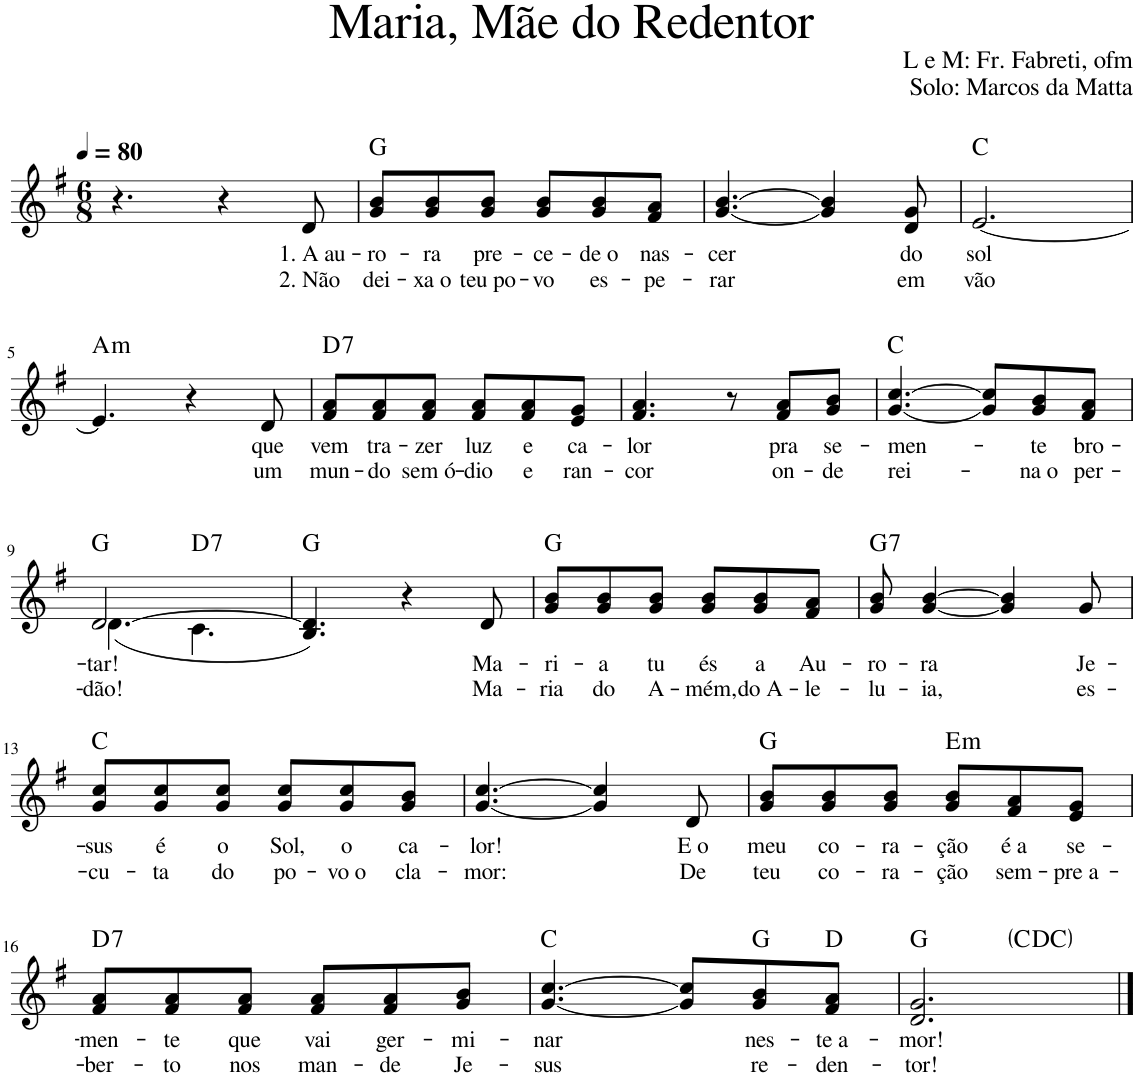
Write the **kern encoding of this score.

**kern	**text	**text	**harte
*part1	*part1	*part1	*part1
*staff1	*staff1	*staff1	*
*I"Voz	*	*	*
*I'Vo.	*	*	*
*clefG2	*	*	*
*k[f#]	*	*	*
*M6/8	*	*	*
*MM80	*	*	*
=1	=1	=1	=1
4.r	.	.	.
4r	.	.	.
!	!LO:LY:b	!LO:LY:b	!
8d/	1. A au-	2. Não	.
=2	=2	=2	=2
!	!LO:LY:b	!LO:LY:b	!
8g/ 8b/L	-ro-	dei-	G:maj
!	!LO:LY:b	!LO:LY:b	!
8g/ 8b/	-ra	-xa o	.
!	!LO:LY:b	!LO:LY:b	!
8g/ 8b/J	pre-	teu po-	.
!	!LO:LY:b	!LO:LY:b	!
8g/ 8b/L	-ce-	-vo	.
!	!LO:LY:b	!LO:LY:b	!
8g/ 8b/	-de o	es-	.
!	!LO:LY:b	!LO:LY:b	!
8f#/ 8a/J	nas-	-pe-	.
=3	=3	=3	=3
!	!LO:LY:b	!LO:LY:b	!
[4.g/ [4.b/	-cer	-rar	.
4g/] 4b/]	.	.	.
!	!LO:LY:b	!LO:LY:b	!
8d/ 8g/	do	em	.
=4	=4	=4	=4
!	!LO:LY:b	!LO:LY:b	!
[2.e/	sol	vão	C:maj
!!LO:LB:g=z
=5	=5	=5	=5
!	!	!	!LO:H:kt=m
4.e/]	.	.	A:min
4r	.	.	.
!	!LO:LY:b	!LO:LY:b	!
8d/	que	um	.
=6	=6	=6	=6
!	!LO:LY:b	!LO:LY:b	!LO:H:kt=7
8f#/ 8a/L	vem	mun-	D:7
!	!LO:LY:b	!LO:LY:b	!
8f#/ 8a/	tra-	-do	.
!	!LO:LY:b	!LO:LY:b	!
8f#/ 8a/J	-zer	sem ó-	.
!	!LO:LY:b	!LO:LY:b	!
8f#/ 8a/L	luz	-dio	.
!	!LO:LY:b	!LO:LY:b	!
8f#/ 8a/	e	e	.
!	!LO:LY:b	!LO:LY:b	!
8e/ 8g/J	ca-	ran-	.
=7	=7	=7	=7
!	!LO:LY:b	!LO:LY:b	!
4.f#/ 4.a/	-lor	-cor	.
8r	.	.	.
!	!LO:LY:b	!LO:LY:b	!
8f#/ 8a/L	pra	on-	.
!	!LO:LY:b	!LO:LY:b	!
8g/ 8b/J	se-	-de	.
=8	=8	=8	=8
!	!LO:LY:b	!LO:LY:b	!
[4.g/ [4.cc/	-men-	rei-	C:maj
8g/] 8cc/]L	.	.	.
!	!LO:LY:b	!LO:LY:b	!
8g/ 8b/	-te	-na o	.
!	!LO:LY:b	!LO:LY:b	!
8f#/ 8a/J	bro-	per-	.
!!LO:LB:g=z
=9	=9	=9	=9
!	!LO:LY:b	!LO:LY:b	!
*^	*	*	*
[2.d/	(4.d\	-tar!	-dão!	G:maj
!	!	!	!	!LO:H:kt=7
.	4.c\	.	.	D:7
*v	*v	*	*	*
=10	=10	=10	=10
4.B/ 4.d/])	.	.	G:maj
4r	.	.	.
!	!LO:LY:b	!LO:LY:b	!
8d/	Ma-	Ma-	.
=11	=11	=11	=11
!	!LO:LY:b	!LO:LY:b	!
8g/ 8b/L	-ri-	-ria	G:maj
!	!LO:LY:b	!LO:LY:b	!
8g/ 8b/	-a	do	.
!	!LO:LY:b	!LO:LY:b	!
8g/ 8b/J	tu	A-	.
!	!LO:LY:b	!LO:LY:b	!
8g/ 8b/L	és	-mém,	.
!	!LO:LY:b	!LO:LY:b	!
8g/ 8b/	a	do A-	.
!	!LO:LY:b	!LO:LY:b	!
8f#/ 8a/J	Au-	-le-	.
=12	=12	=12	=12
!	!LO:LY:b	!LO:LY:b	!LO:H:kt=7
8g/ 8b/	-ro-	-lu-	G:7
!	!LO:LY:b	!LO:LY:b	!
[4g/ [4b/	-ra	-ia,	.
4g/] 4b/]	.	.	.
!	!LO:LY:b	!LO:LY:b	!
8g/	Je-	es-	.
!!LO:LB:g=z
=13	=13	=13	=13
!	!LO:LY:b	!LO:LY:b	!
8g/ 8cc/L	-sus	-cu-	C:maj
!	!LO:LY:b	!LO:LY:b	!
8g/ 8cc/	é	-ta	.
!	!LO:LY:b	!LO:LY:b	!
8g/ 8cc/J	o	do	.
!	!LO:LY:b	!LO:LY:b	!
8g/ 8cc/L	Sol,	po-	.
!	!LO:LY:b	!LO:LY:b	!
8g/ 8cc/	o	-vo o	.
!	!LO:LY:b	!LO:LY:b	!
8g/ 8b/J	ca-	cla-	.
=14	=14	=14	=14
!	!LO:LY:b	!LO:LY:b	!
[4.g/ [4.cc/	-lor!	-mor:	.
4g/] 4cc/]	.	.	.
!	!LO:LY:b	!LO:LY:b	!
8d/	E o	De	.
=15	=15	=15	=15
!	!LO:LY:b	!LO:LY:b	!
8g/ 8b/L	meu	teu	G:maj
!	!LO:LY:b	!LO:LY:b	!
8g/ 8b/	co-	co-	.
!	!LO:LY:b	!LO:LY:b	!
8g/ 8b/J	-ra-	-ra-	.
!	!LO:LY:b	!LO:LY:b	!LO:H:kt=m
8g/ 8b/L	-ção	-ção	E:min
!	!LO:LY:b	!LO:LY:b	!
8f#/ 8a/	é a	sem-	.
!	!LO:LY:b	!LO:LY:b	!
8e/ 8g/J	se-	-pre a-	.
!!LO:LB:g=z
=16	=16	=16	=16
!	!LO:LY:b	!LO:LY:b	!LO:H:kt=7
8f#/ 8a/L	-men-	-ber-	D:7
!	!LO:LY:b	!LO:LY:b	!
8f#/ 8a/	-te	-to	.
!	!LO:LY:b	!LO:LY:b	!
8f#/ 8a/J	que	nos	.
!	!LO:LY:b	!LO:LY:b	!
8f#/ 8a/L	vai	man-	.
!	!LO:LY:b	!LO:LY:b	!
8f#/ 8a/	ger-	-de	.
!	!LO:LY:b	!LO:LY:b	!
8g/ 8b/J	-mi-	Je-	.
=17	=17	=17	=17
!	!LO:LY:b	!LO:LY:b	!
[4.g/ [4.cc/	-nar	-sus	C:maj
8g/] 8cc/]L	.	.	.
!	!LO:LY:b	!LO:LY:b	!
8g/ 8b/	nes-	re-	G:maj
!	!LO:LY:b	!LO:LY:b	!
8f#/ 8a/J	-te a-	-den-	D:maj
=18	=18	=18	=18
!	!LO:LY:b	!LO:LY:b	!
*^	*	*	*
2.d/ 2.g/	4.ryy	-mor!	-tor!	G:maj
!	!	!	!	!LO:H:kt=D
.	4.ryy	.	.	.
*v	*v	*	*	*
==	==	==	==
*-	*-	*-	*-
